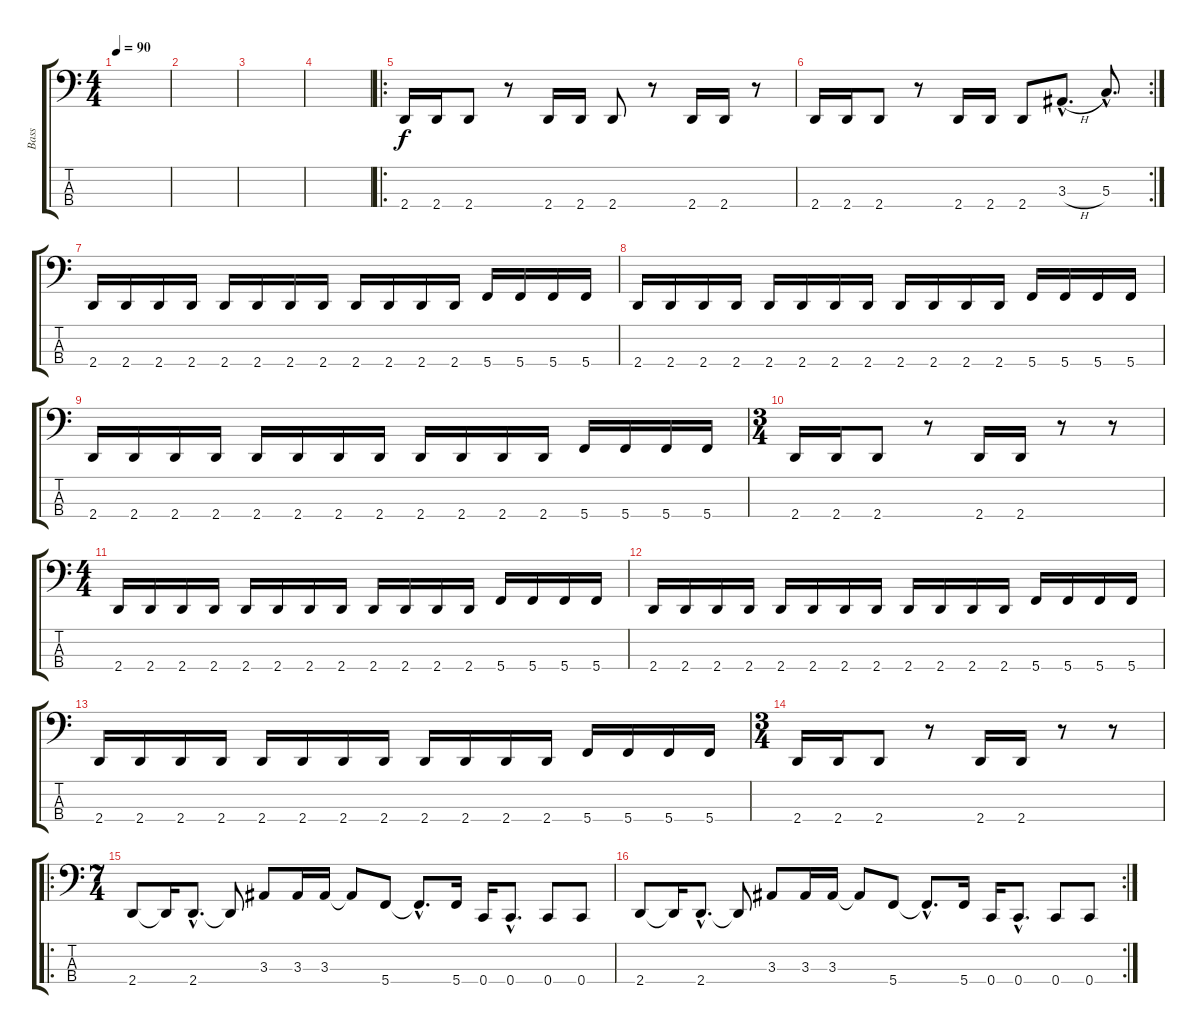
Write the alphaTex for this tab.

\track ("Bass" "Bass") {instrument electricbassfinger}
\staff {score tabs}
\tuning (F2 C2 G1 C1) {hide}
\ts (4 4)
\tempo 90
\clef f4
\ks c
|
|
|
|
\ro
2.4.16 2.4.16 2.4.8 r.8 2.4.16 2.4.16 2.4.8 r.8 2.4.16 2.4.16 r.8 |
\rc 2
2.4.16 2.4.16 2.4.8 r.8 2.4.16 2.4.16 2.4.8 3.3{h hac}.8{d} 5.3{hac}.8{d} |
2.4.16 2.4.16 2.4.16 2.4.16 2.4.16 2.4.16 2.4.16 2.4.16 2.4.16 2.4.16 2.4.16 2.4.16 5.4.16 5.4.16 5.4.16 5.4.16 |
2.4.16 2.4.16 2.4.16 2.4.16 2.4.16 2.4.16 2.4.16 2.4.16 2.4.16 2.4.16 2.4.16 2.4.16 5.4.16 5.4.16 5.4.16 5.4.16 |
2.4.16 2.4.16 2.4.16 2.4.16 2.4.16 2.4.16 2.4.16 2.4.16 2.4.16 2.4.16 2.4.16 2.4.16 5.4.16 5.4.16 5.4.16 5.4.16 |
\ts (3 4)
2.4.16 2.4.16 2.4.8 r.8 2.4.16 2.4.16 r.8 r.8 |
\ts (4 4)
2.4.16 2.4.16 2.4.16 2.4.16 2.4.16 2.4.16 2.4.16 2.4.16 2.4.16 2.4.16 2.4.16 2.4.16 5.4.16 5.4.16 5.4.16 5.4.16 |
2.4.16 2.4.16 2.4.16 2.4.16 2.4.16 2.4.16 2.4.16 2.4.16 2.4.16 2.4.16 2.4.16 2.4.16 5.4.16 5.4.16 5.4.16 5.4.16 |
2.4.16 2.4.16 2.4.16 2.4.16 2.4.16 2.4.16 2.4.16 2.4.16 2.4.16 2.4.16 2.4.16 2.4.16 5.4.16 5.4.16 5.4.16 5.4.16 |
\ts (3 4)
2.4.16 2.4.16 2.4.8 r.8 2.4.16 2.4.16 r.8 r.8 |
\ro
\ts (7 4)
2.4.8 2.4{t}.16 2.4{hac}.8{d} 2.4{t}.8 3.3.8 3.3.16 3.3.16 3.3{t}.8 5.4.8 5.4{hac t}.8{d} 5.4.16 0.4.16 0.4{hac}.8{d} 0.4.8 0.4.8 |
\rc 2
2.4.8 2.4{t}.16 2.4{hac}.8{d} 2.4{t}.8 3.3.8 3.3.16 3.3.16 3.3{t}.8 5.4.8 5.4{hac t}.8{d} 5.4.16 0.4.16 0.4{hac}.8{d} 0.4.8 0.4.8
